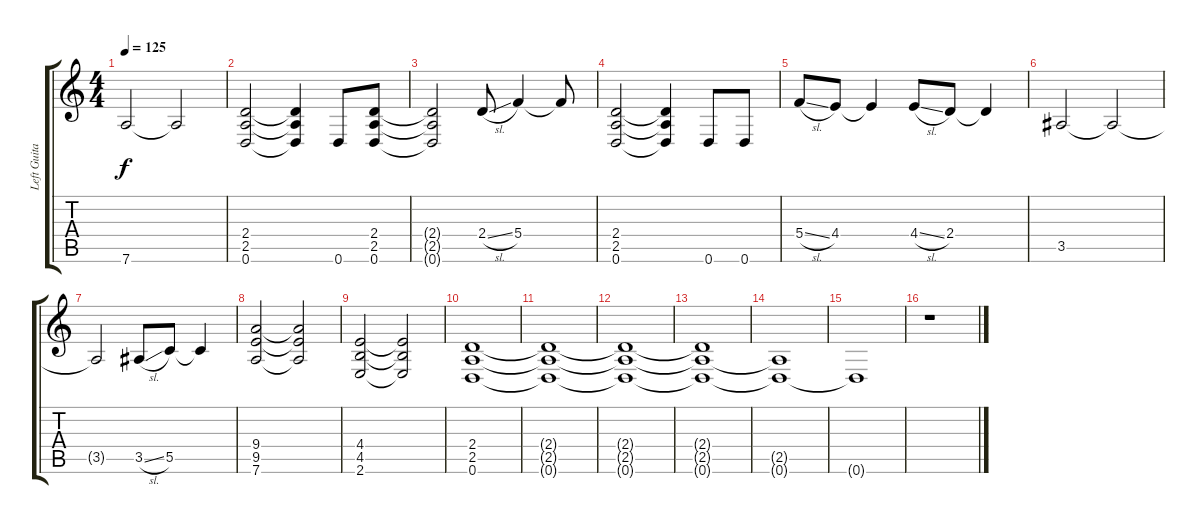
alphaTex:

\track ("Left Guitar" "Left Guita") {instrument distortionguitar}
\staff {score tabs}
\tuning (D4 A3 F3 C3 G2 D2) {hide}
\ts (4 4)
\tempo 125
\clef g2
\ks c
7.6{t}.2{dy f} 7.6{t}.2 |
(2.4 2.5 0.6).2 (2.4{t} 2.5{t} 0.6{t}).4 0.6.8 (2.4 2.5 0.6).8 |
(2.4{t} 2.5{t} 0.6{t}).2 2.4{sl}.8 5.4.4 5.4{t}.8 |
(2.4 2.5 0.6).2 (2.4{t} 2.5{t} 0.6{t}).4 0.6.8 0.6.8 |
5.4{sl}.8 4.4.8 4.4{t}.4 4.4{sl}.8 2.4.8 2.4{t}.4 |
3.5.2 3.5{t}.2 |
3.5{t}.2 3.5{sl}.8 5.5.8 5.5{t}.4 |
(9.4 9.5 7.6).2 (9.4{t} 9.5{t} 7.6{t}).2 |
(4.4 4.5 2.6).2 (4.4{t} 4.5{t} 2.6{t}).2 |
(2.4 2.5 0.6).1 |
(2.4{t} 2.5{t} 0.6{t}).1 |
(2.4{t} 2.5{t} 0.6{t}).1 |
(2.4{t} 2.5{t} 0.6{t}).1 |
(2.5{t} 0.6{t}).1 |
0.6{t}.1 |
r.1
